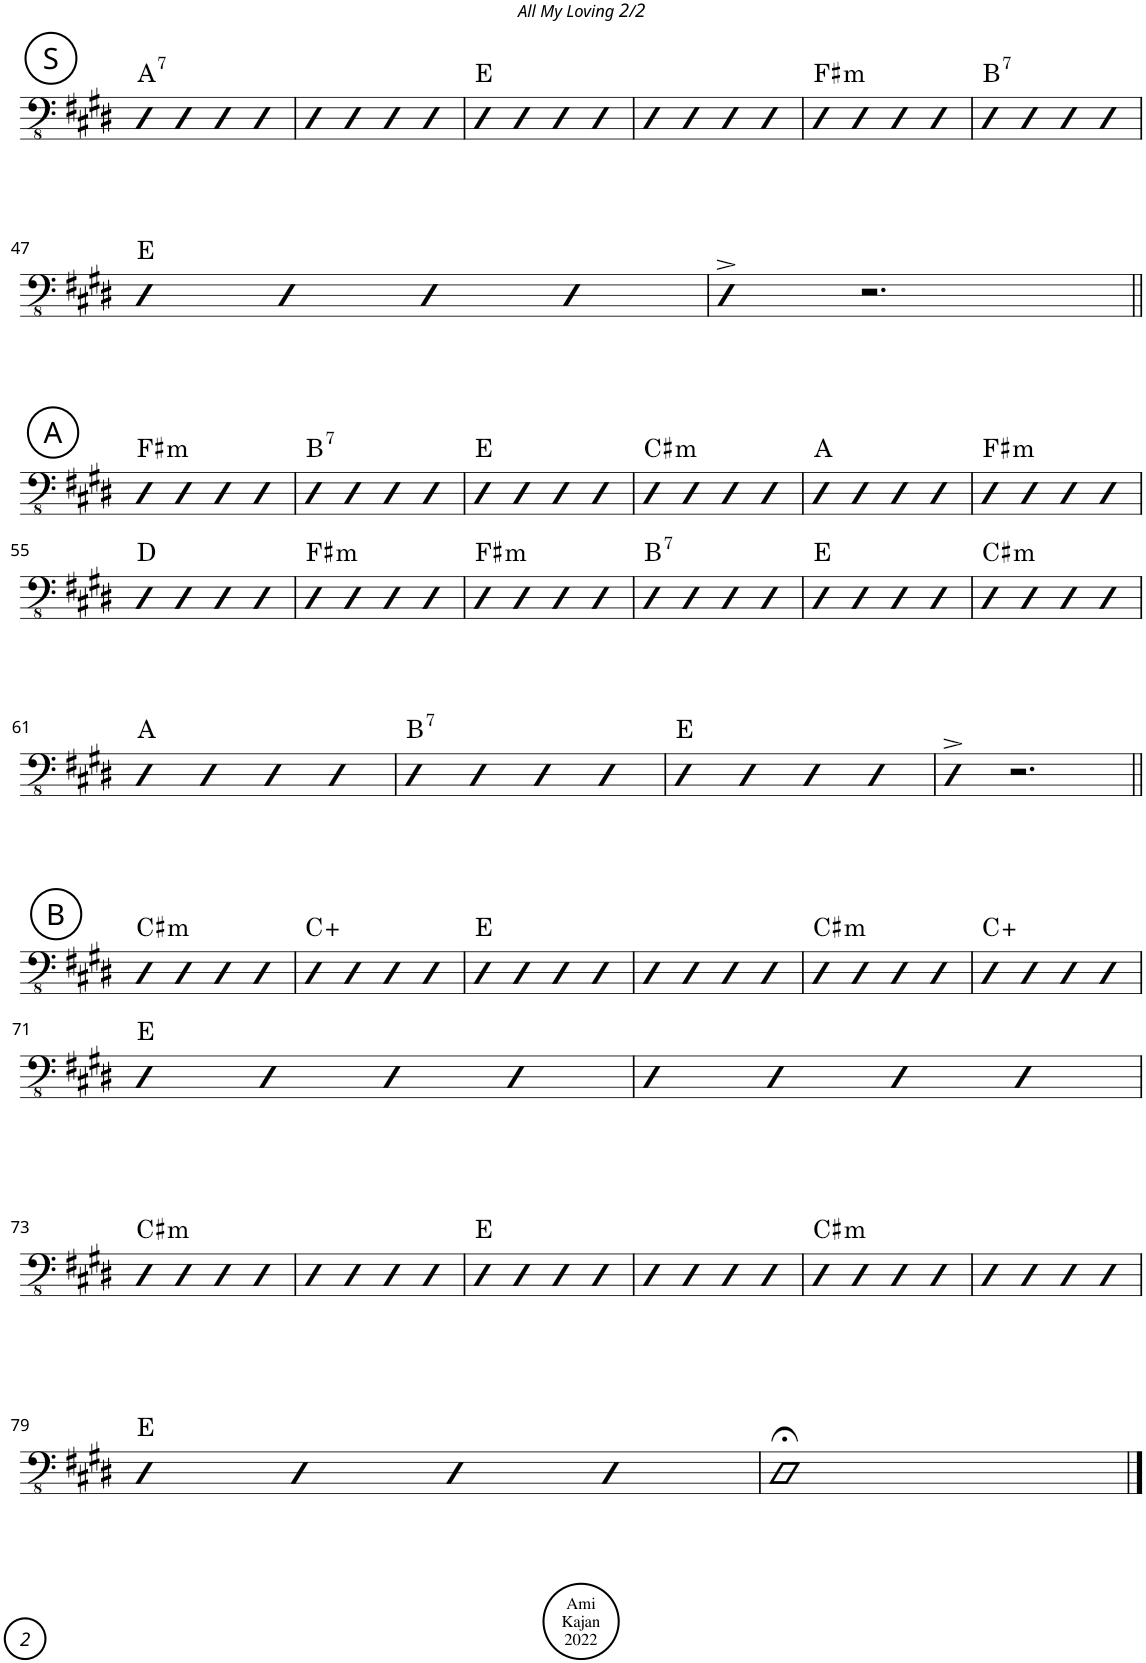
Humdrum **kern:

**kern	**harte
*part1	*part1
*staff1	*
*I"Acoustic Bass	*
*I'Bass	*
!!LO:PB:g=z
*clefFv4	*
*k[f#c#g#d#]	*
*M4/4	*
*met(c)	*
!!LO:REH:place=s1:a:cj:enc=circle:fs=14:t=S
=41	=41
!	!LO:H:kt=7
4DD#	A:7
4DD#	.
4DD#	.
4DD#	.
=42	=42
4DD#	.
4DD#	.
4DD#	.
4DD#	.
=43	=43
4DD#	E:maj
4DD#	.
4DD#	.
4DD#	.
=44	=44
4DD#	.
4DD#	.
4DD#	.
4DD#	.
=45	=45
!	!LO:H:kt=m
4DD#	F#:min
4DD#	.
4DD#	.
4DD#	.
=46	=46
!	!LO:H:kt=7
4DD#	B:7
4DD#	.
4DD#	.
4DD#	.
!!LO:LB:g=z
=47	=47
4DD#	E:maj
4DD#	.
4DD#	.
4DD#	.
=48	=48
4DD#^	.
2.r	.
!!LO:LB:g=z
!!LO:REH:place=s1:a:cj:enc=circle:fs=14:t=A
=49||	=49||
!	!LO:H:kt=m
4DD#	F#:min
4DD#	.
4DD#	.
4DD#	.
=50	=50
!	!LO:H:kt=7
4DD#	B:7
4DD#	.
4DD#	.
4DD#	.
=51	=51
4DD#	E:maj
4DD#	.
4DD#	.
4DD#	.
=52	=52
!	!LO:H:kt=m
4DD#	C#:min
4DD#	.
4DD#	.
4DD#	.
=53	=53
4DD#	A:maj
4DD#	.
4DD#	.
4DD#	.
=54	=54
!	!LO:H:kt=m
4DD#	F#:min
4DD#	.
4DD#	.
4DD#	.
!!LO:LB:g=z
=55	=55
4DD#	D:maj
4DD#	.
4DD#	.
4DD#	.
=56	=56
!	!LO:H:kt=m
4DD#	F#:min
4DD#	.
4DD#	.
4DD#	.
=57	=57
!	!LO:H:kt=m
4DD#	F#:min
4DD#	.
4DD#	.
4DD#	.
=58	=58
!	!LO:H:kt=7
4DD#	B:7
4DD#	.
4DD#	.
4DD#	.
=59	=59
4DD#	E:maj
4DD#	.
4DD#	.
4DD#	.
=60	=60
!	!LO:H:kt=m
4DD#	C#:min
4DD#	.
4DD#	.
4DD#	.
!!LO:LB:g=z
=61	=61
4DD#	A:maj
4DD#	.
4DD#	.
4DD#	.
=62	=62
!	!LO:H:kt=7
4DD#	B:7
4DD#	.
4DD#	.
4DD#	.
=63	=63
4DD#	E:maj
4DD#	.
4DD#	.
4DD#	.
=64	=64
4DD#^	.
2.r	.
!!LO:LB:g=z
!!LO:REH:place=s1:a:cj:enc=circle:fs=14:t=B
=65||	=65||
!	!LO:H:kt=m
4DD#	C#:min
4DD#	.
4DD#	.
4DD#	.
=66	=66
4DD#	C:aug
4DD#	.
4DD#	.
4DD#	.
=67	=67
4DD#	E:maj
4DD#	.
4DD#	.
4DD#	.
=68	=68
4DD#	.
4DD#	.
4DD#	.
4DD#	.
=69	=69
!	!LO:H:kt=m
4DD#	C#:min
4DD#	.
4DD#	.
4DD#	.
=70	=70
4DD#	C:aug
4DD#	.
4DD#	.
4DD#	.
!!LO:LB:g=z
=71	=71
4DD#	E:maj
4DD#	.
4DD#	.
4DD#	.
=72	=72
4DD#	.
4DD#	.
4DD#	.
4DD#	.
!!LO:LB:g=z
=73	=73
!	!LO:H:kt=m
4DD#	C#:min
4DD#	.
4DD#	.
4DD#	.
=74	=74
4DD#	.
4DD#	.
4DD#	.
4DD#	.
=75	=75
4DD#	E:maj
4DD#	.
4DD#	.
4DD#	.
=76	=76
4DD#	.
4DD#	.
4DD#	.
4DD#	.
=77	=77
!	!LO:H:kt=m
4DD#	C#:min
4DD#	.
4DD#	.
4DD#	.
=78	=78
4DD#	.
4DD#	.
4DD#	.
4DD#	.
!!LO:LB:g=z
=79	=79
4DD#	E:maj
4DD#	.
4DD#	.
4DD#	.
=80	=80
1DD#;<	.
==	==
*-	*-
